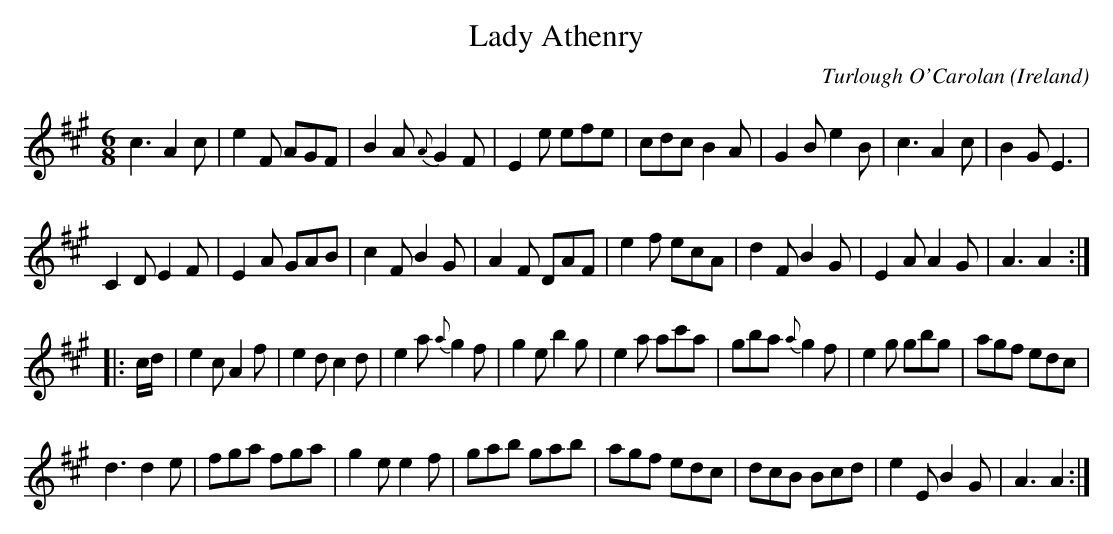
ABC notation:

X:1
T:Lady Athenry
C:Turlough O'Carolan
M:6/8
O:Ireland
K:A major
c3 A2c|e2F AGF|B2A {A}G2F|E2e efe|\
cdc B2A|G2B e2B|c3 A2c|B2G E3|
C2D E2F|E2A GAB|c2F B2G|A2F DAF|\
e2f ecA|d2F B2G|E2A A2G|A3 A2::
c/d/|\
e2c A2f|e2d c2d|e2a {a}g2f|g2e b2g|\
e2a ac'a|gba {a}g2f|e2g gbg|agf edc|
d3 d2e|fga fga|g2e e2f|gab gab|\
agf edc|dcB Bcd|e2E B2G|A3 A2:|
